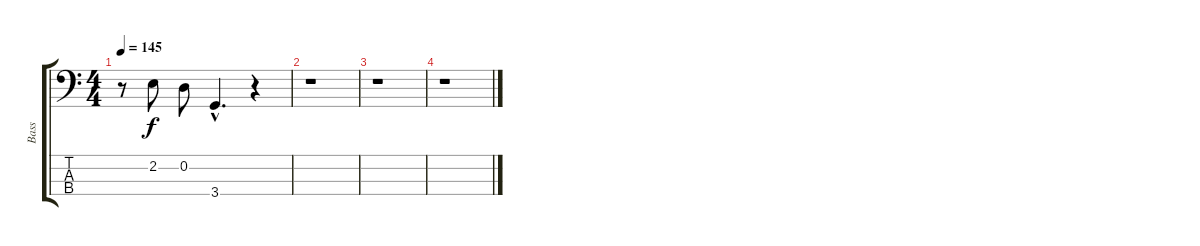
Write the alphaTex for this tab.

\track ("Bass" "Bass") {instrument electricbassfinger}
\staff {score tabs}
\tuning (G2 D2 A1 E1) {hide}
\ts (4 4)
\tempo 145
\clef f4
\ks c
r.8{dy f} 2.2.8 0.2.8 3.4{hac}.4{d} r.4 |
r.1 |
r.1 |
r.1
